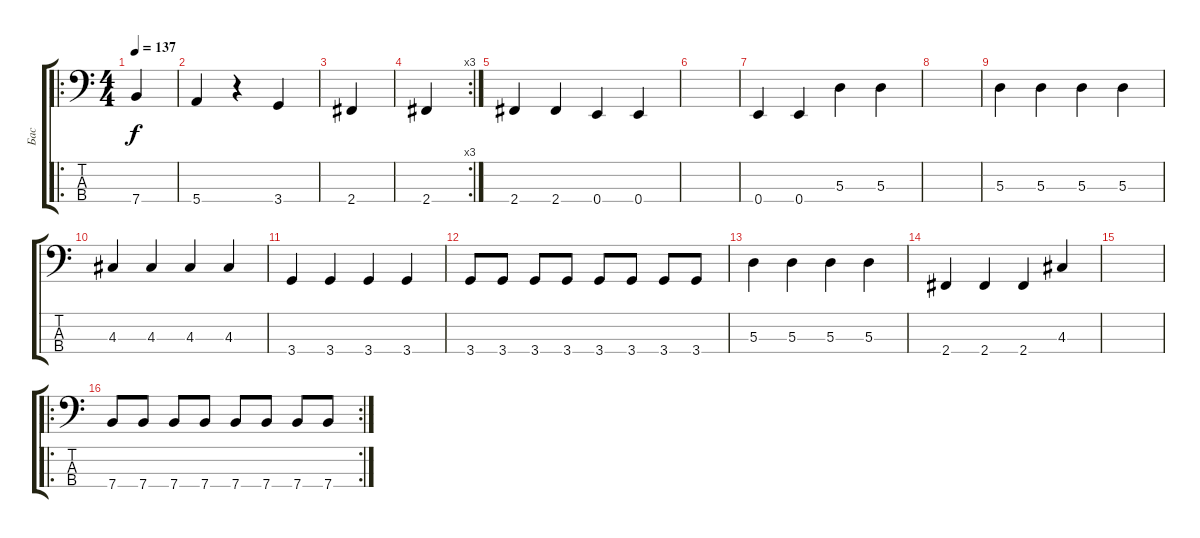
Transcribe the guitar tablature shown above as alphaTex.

\track ("Бас" "Бас") {instrument electricbassfinger}
\staff {score tabs}
\tuning (G2 D2 A1 E1) {hide}
\ro
\ts (4 4)
\tempo 137
\clef f4
\ks c
7.4.4{dy f instrument electricbassfinger} |
5.4.4 r.4 3.4.4 |
2.4.4 |
\rc 3
2.4.4 |
2.4.4 2.4.4 0.4.4 0.4.4 |
|
0.4.4 0.4.4 5.3.4 5.3.4 |
|
5.3.4 5.3.4 5.3.4 5.3.4 |
4.3.4 4.3.4 4.3.4 4.3.4 |
3.4.4 3.4.4 3.4.4 3.4.4 |
3.4.8 3.4.8 3.4.8 3.4.8 3.4.8 3.4.8 3.4.8 3.4.8 |
5.3.4 5.3.4 5.3.4 5.3.4 |
2.4.4 2.4.4 2.4.4 4.3.4 |
|
\ro
\rc 2
7.4.8 7.4.8 7.4.8 7.4.8 7.4.8 7.4.8 7.4.8 7.4.8
